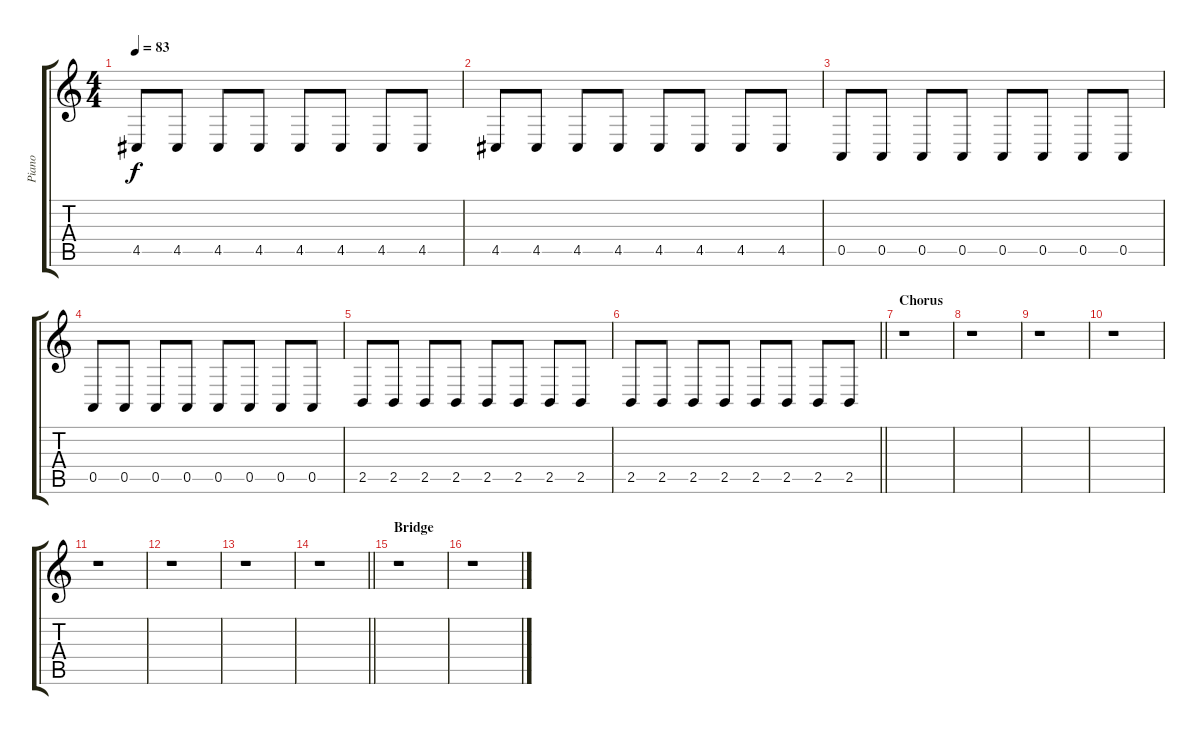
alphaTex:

\track ("Piano" "Piano") {mute instrument acousticgrandpiano}
\staff {score tabs}
\tuning (E4 B3 G3 D3 A2 E2) {hide}
\ts (4 4)
\tempo 83
\clef g2
\ks c
4.5.8{dy f} 4.5.8 4.5.8 4.5.8 4.5.8 4.5.8 4.5.8 4.5.8 |
4.5.8 4.5.8 4.5.8 4.5.8 4.5.8 4.5.8 4.5.8 4.5.8 |
0.5.8 0.5.8 0.5.8 0.5.8 0.5.8 0.5.8 0.5.8 0.5.8 |
0.5.8 0.5.8 0.5.8 0.5.8 0.5.8 0.5.8 0.5.8 0.5.8 |
2.5.8 2.5.8 2.5.8 2.5.8 2.5.8 2.5.8 2.5.8 2.5.8 |
\barLineRight lightlight
2.5.8 2.5.8 2.5.8 2.5.8 2.5.8 2.5.8 2.5.8 2.5.8 |
\section ("" "Chorus")
r.1 |
r.1 |
r.1 |
r.1 |
r.1 |
r.1 |
r.1 |
\barLineRight lightlight
r.1 |
\section ("" "Bridge")
r.1 |
r.1
